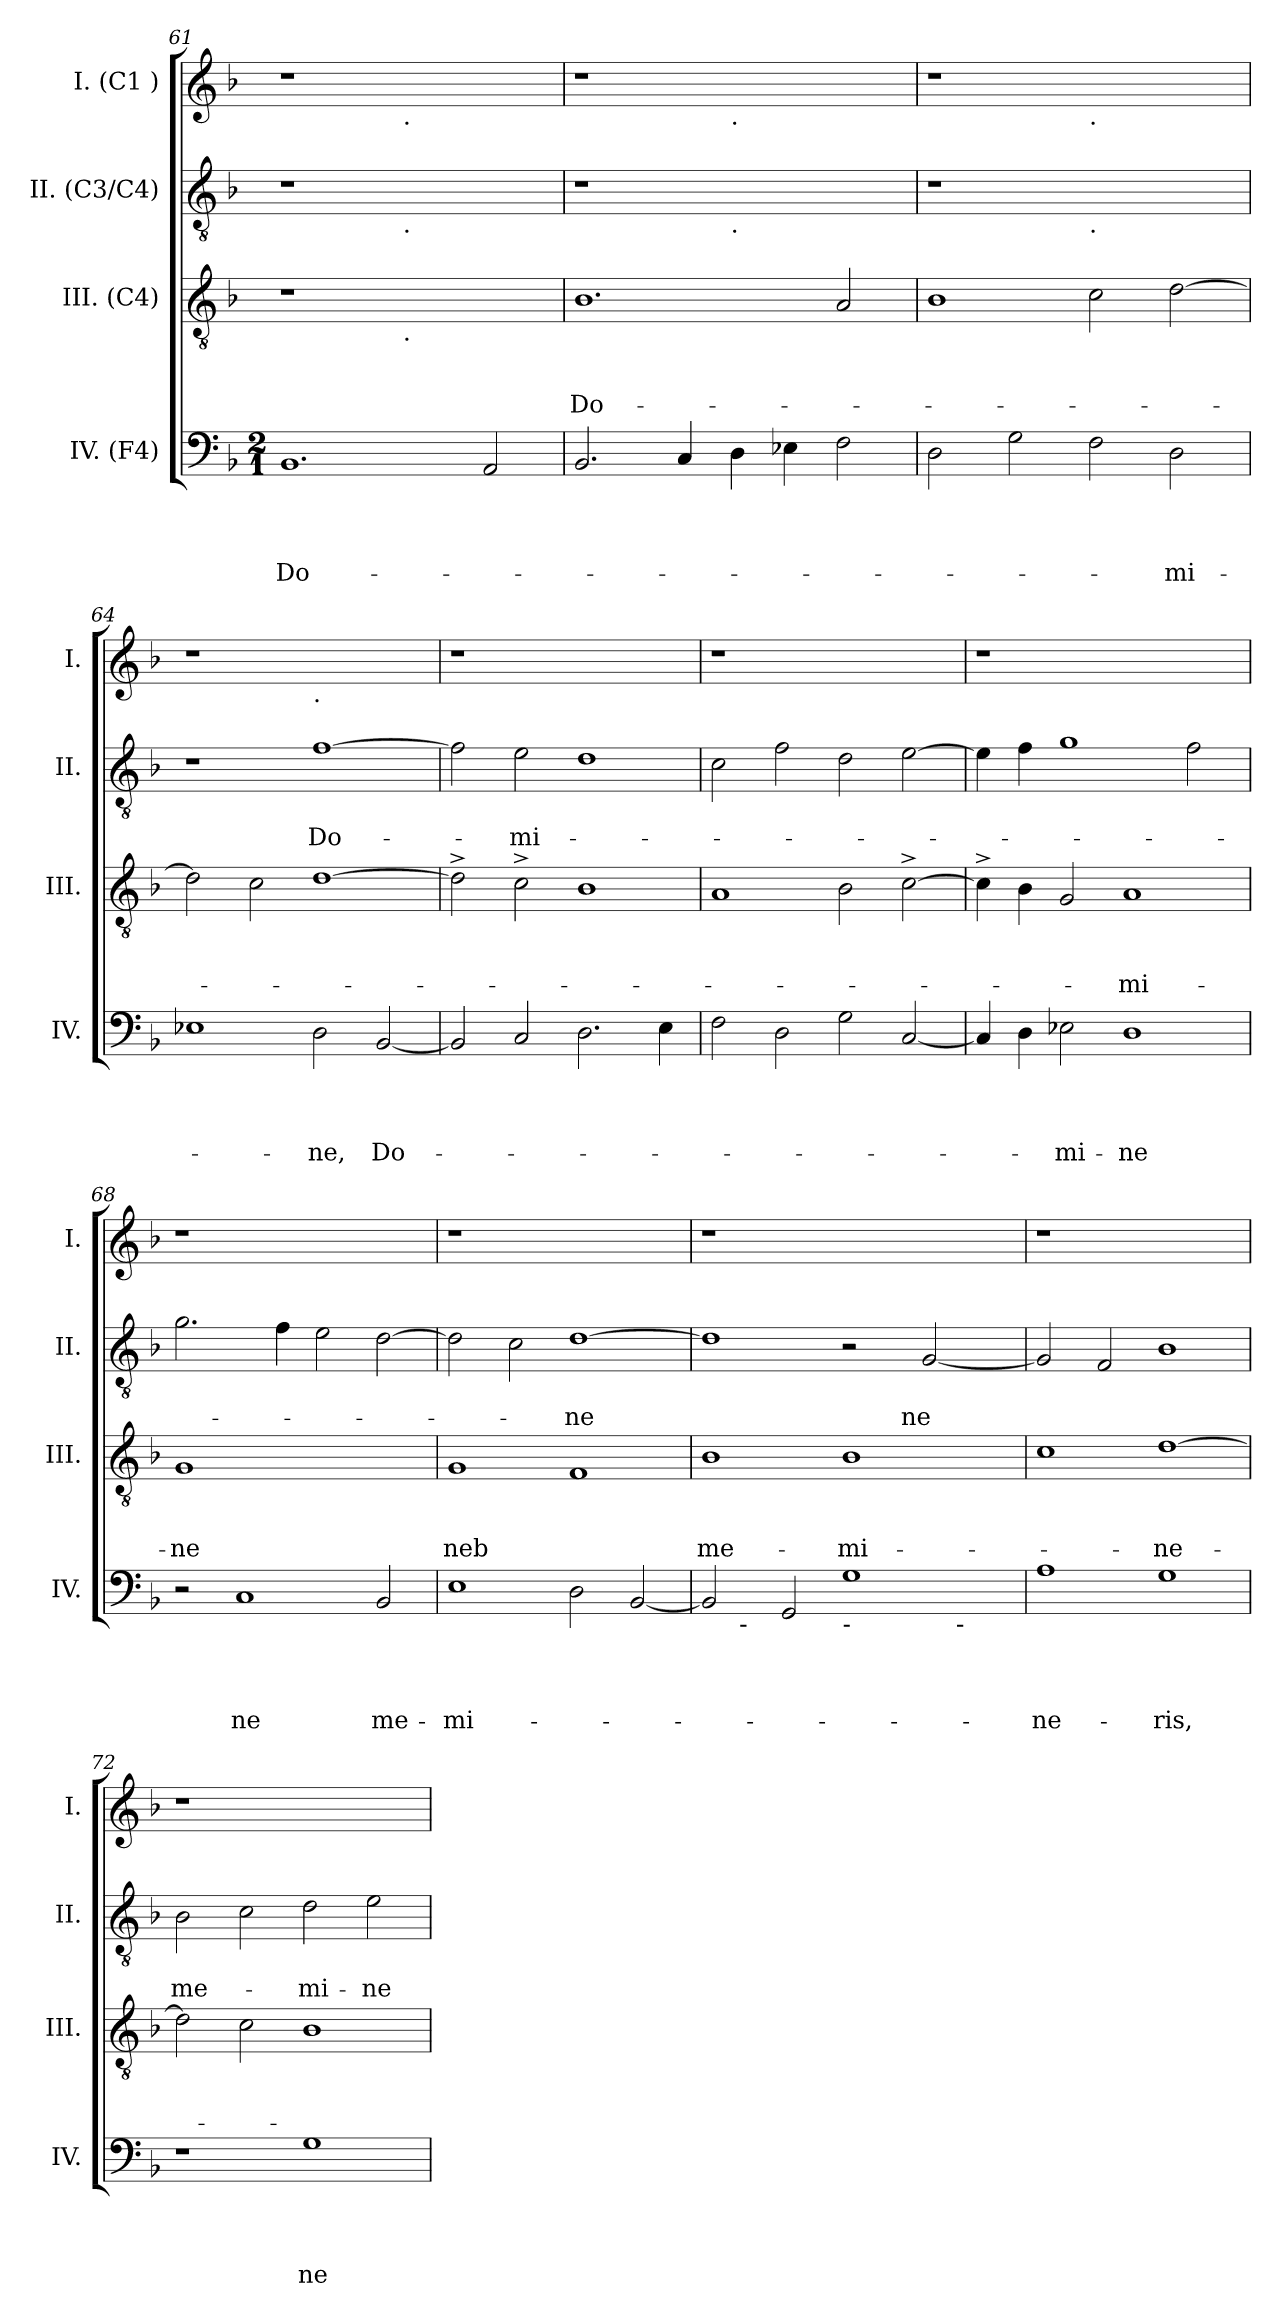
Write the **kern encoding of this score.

**kern	**text	**text	**text	**text	**kern	**text	**text	**text	**kern	**text	**text	**kern
*part4	*part4	*part4	*part4	*part4	*part3	*part3	*part3	*part3	*part2	*part2	*part2	*part1
*staff4	*staff4	*staff4	*staff4	*staff4	*staff3	*staff3	*staff3	*staff3	*staff2	*staff2	*staff2	*staff1
*I"IV. (F4)	*	*	*	*	*I"III. (C4)	*	*	*	*I"II. (C3/C4)	*	*	*I"I. (C1 )
*I'IV.	*	*	*	*	*I'III.	*	*	*	*I'II.	*	*	*I'I.
*clefF4	*	*	*	*	*clefGv2	*	*	*	*clefGv2	*	*	*clefG2
*k[b-]	*	*	*	*	*k[b-]	*	*	*	*k[b-]	*	*	*k[b-]
*F:	*	*	*	*	*F:	*	*	*	*F:	*	*	*F:
*M2/1	*	*	*	*	*	*	*	*	*	*	*	*
=61	=61	=61	=61	=61	=61	=61	=61	=61	=61	=61	=61	=61
!	!	!	!	!LO:LY:b	!	!	!	!	!	!	!	!
1.BB-	.	.	.	Do-	1r	.	.	.	1r	.	.	1r
!	!	!	!	!	!	!	!	!	!	!	!	!LO:TX:b:t=.
!	!	!	!	!	!	!	!	!	!LO:TX:b:t=.	!	!	!
!	!	!	!	!	!LO:TX:b:t=.	!	!	!	!	!	!	!
.	.	.	.	.	1ryy	.	.	.	1ryy	.	.	1ryy
2AA/	.	.	.	.	.	.	.	.	.	.	.	.
=62	=62	=62	=62	=62	=62	=62	=62	=62	=62	=62	=62	=62
!	!	!	!	!	!	!	!	!LO:LY:b	!	!	!	!
2.BB-/	.	.	.	.	1.B-	.	.	Do-	1r	.	.	1r
4C/	.	.	.	.	.	.	.	.	.	.	.	.
!	!	!	!	!	!	!	!	!	!	!	!	!LO:TX:b:t=.
!	!	!	!	!	!	!	!	!	!LO:TX:b:t=.	!	!	!
4D\	.	.	.	.	.	.	.	.	1ryy	.	.	1ryy
4E-\	.	.	.	.	.	.	.	.	.	.	.	.
2F\	.	.	.	.	2A/	.	.	.	.	.	.	.
=63	=63	=63	=63	=63	=63	=63	=63	=63	=63	=63	=63	=63
2D\	.	.	.	.	1B-	.	.	.	1r	.	.	1r
2G\	.	.	.	.	.	.	.	.	.	.	.	.
!	!	!	!	!	!	!	!	!	!	!	!	!LO:TX:b:t=.
!	!	!	!	!	!	!	!	!	!LO:TX:b:t=.	!	!	!
2F\	.	.	.	.	2c\	.	.	.	1ryy	.	.	1ryy
!	!	!	!	!LO:LY:b	!	!	!	!	!	!	!	!
2D\	.	.	.	-mi-	[>2d\	.	.	.	.	.	.	.
=64	=64	=64	=64	=64	=64	=64	=64	=64	=64	=64	=64	=64
1E-	.	.	.	.	2d\]	.	.	.	1r	.	.	1r
.	.	.	.	.	2c\	.	.	.	.	.	.	.
!	!	!	!	!	!	!	!	!	!	!	!	!LO:TX:b:t=.
!	!	!	!	!LO:LY:b	!	!	!	!	!	!	!LO:LY:b	!
2D\	.	.	.	-ne,	[<1d	.	.	.	[<1f	.	Do-	1ryy
!	!	!	!	!LO:LY:b	!	!	!	!	!	!	!	!
[<2BB-/	.	.	.	Do-	.	.	.	.	.	.	.	.
!!LO:LB:g=z
=65	=65	=65	=65	=65	=65	=65	=65	=65	=65	=65	=65	=65
2BB-/]	.	.	.	.	2d^>\]	.	.	.	2f\]	.	.	1r
!	!	!	!	!	!	!	!	!	!	!	!LO:LY:b	!
2C/	.	.	.	.	2c^>\	.	.	.	2e\	.	-mi-	.
2.D\	.	.	.	.	1B-	.	.	.	1d	.	.	1ryy
4E\	.	.	.	.	.	.	.	.	.	.	.	.
=66	=66	=66	=66	=66	=66	=66	=66	=66	=66	=66	=66	=66
2F\	.	.	.	.	1A	.	.	.	2c\	.	.	1r
2D\	.	.	.	.	.	.	.	.	2f\	.	.	.
2G\	.	.	.	.	2B-\	.	.	.	2d\	.	.	1ryy
[<2C/	.	.	.	.	[>2c^>\	.	.	.	[>2e\	.	.	.
=67	=67	=67	=67	=67	=67	=67	=67	=67	=67	=67	=67	=67
4C/]	.	.	.	.	4c^>\]	.	.	.	4e\]	.	.	1r
4D\	.	.	.	.	4B-\	.	.	.	4f\	.	.	.
!	!	!	!	!LO:LY:b	!	!	!	!	!	!	!	!
2E-\	.	.	.	-mi-	2G/	.	.	.	1g	.	.	.
!	!	!	!	!LO:LY:b	!	!	!	!LO:LY:b	!	!	!	!
1D	.	.	.	-ne	1A	.	.	-mi-	.	.	.	1ryy
.	.	.	.	.	.	.	.	.	2f\	.	.	.
=68	=68	=68	=68	=68	=68	=68	=68	=68	=68	=68	=68	=68
*	*	*	*	*	*^	*	*	*	*	*	*	*
!	!	!	!	!	!	!LO:N:vis=1	!	!	!LO:LY:b	!	!	!	!
2r	.	.	.	.	1G	0rC	.	.	-ne	2.g\	.	.	1r
!	!	!	!	!LO:LY:b	!	!	!	!	!	!	!	!	!
1C	.	.	.	ne	.	.	.	.	.	.	.	.	.
.	.	.	.	.	.	.	.	.	.	4f\	.	.	.
.	.	.	.	.	1ryy	.	.	.	.	2e\	.	.	1ryy
!	!	!	!	!LO:LY:b	!	!	!	!	!	!	!	!	!
2BB-/	.	.	.	me-	.	.	.	.	.	[>2d\	.	.	.
*	*	*	*	*	*v	*v	*	*	*	*	*	*	*
=69	=69	=69	=69	=69	=69	=69	=69	=69	=69	=69	=69	=69
!	!	!	!	!LO:LY:b	!	!	!	!LO:LY:b	!	!	!	!
1E	.	.	.	-mi-	1G	.	.	neb	2d\]	.	.	1r
.	.	.	.	.	.	.	.	.	2c\	.	.	.
!	!	!	!	!	!	!	!	!	!	!	!LO:LY:b	!
2D\	.	.	.	.	1F	.	.	.	[<1d	.	-ne	1ryy
[<2BB-/	.	.	.	.	.	.	.	.	.	.	.	.
!!LO:LB:g=z
=70	=70	=70	=70	=70	=70	=70	=70	=70	=70	=70	=70	=70
!	!	!	!	!	!	!	!	!LO:LY:b	!	!	!	!
*^	*	*	*	*	*	*	*	*	*	*	*	*
*	*^	*	*	*	*	*	*	*	*	*	*	*	*
2BB-/]	8..ryy	1ryy	.	.	.	.	1B-	.	.	me-	1d]	.	.	1r
!	!LO:TX:b:t=-	!	!	!	!	!	!	!	!	!	!	!	!	!
.	1ryy	.	.	.	.	.	.	.	.	.	.	.	.	.
2GG/	.	.	.	.	.	.	.	.	.	.	.	.	.	.
!LO:TX:b:t=-	!	!	!	!	!	!	!	!	!	!	!	!	!	!
!	!	!	!	!	!	!	!	!	!	!LO:LY:b	!	!	!	!
1G	.	2ryy	.	.	.	.	1B-	.	.	-mi-	2r	.	.	1ryy
.	2ryy	.	.	.	.	.	.	.	.	.	.	.	.	.
!	!	!	!	!	!	!	!	!	!	!	!	!	!LO:LY:b	!
.	.	8.ryy	.	.	.	.	.	.	.	.	[<2G/	.	ne	.
!	!	!LO:TX:b:t=-	!	!	!	!	!	!	!	!	!	!	!	!
.	.	4ryy	.	.	.	.	.	.	.	.	.	.	.	.
.	4ryy	.	.	.	.	.	.	.	.	.	.	.	.	.
.	.	16ryy	.	.	.	.	.	.	.	.	.	.	.	.
.	32ryy	.	.	.	.	.	.	.	.	.	.	.	.	.
=71	=71	=71	=71	=71	=71	=71	=71	=71	=71	=71	=71	=71	=71	=71
!	!	!	!	!	!	!LO:LY:b	!	!	!	!	!	!	!	!
*v	*v	*v	*	*	*	*	*	*	*	*	*	*	*	*
1A	.	.	.	-ne-	1c	.	.	.	2G/]	.	.	1r
.	.	.	.	.	.	.	.	.	2F/	.	.	.
!	!	!	!	!LO:LY:b	!	!	!	!LO:LY:b	!	!	!	!
1G	.	.	.	-ris,	[>1d	.	.	-ne-	1B-	.	.	1ryy
=72	=72	=72	=72	=72	=72	=72	=72	=72	=72	=72	=72	=72
!	!	!	!	!	!	!	!	!	!	!	!LO:LY:b	!
1r	.	.	.	.	2d\]	.	.	.	2B-\	.	me-	1r
.	.	.	.	.	2c\	.	.	.	2c\	.	.	.
!	!	!	!	!LO:LY:b	!	!	!	!	!	!	!LO:LY:b	!
1G	.	.	.	ne	1B-	.	.	.	2d\	.	-mi-	1ryy
!	!	!	!	!	!	!	!	!	!	!	!LO:LY:b	!
.	.	.	.	.	.	.	.	.	2e\	.	-ne-	.
=	=	=	=	=	=	=	=	=	=	=	=	=
*-	*-	*-	*-	*-	*-	*-	*-	*-	*-	*-	*-	*-
